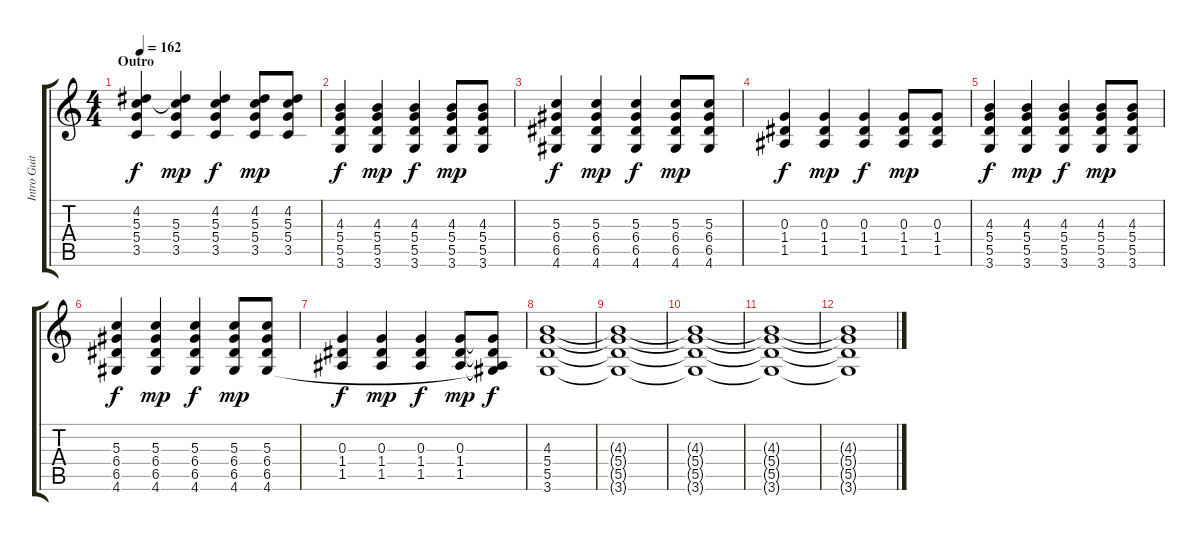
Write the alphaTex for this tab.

\track ("Intro Guitar Clean A" "Intro Guit") {instrument electricguitarjazz}
\staff {score tabs}
\tuning (E4 B3 G3 D3 A2 E2) {hide}
\ts (4 4)
\section ("" "Outro")
\tempo 162
\clef g2
\ks c
(4.2 5.3 5.4 3.5).4{dy f} (4.2{t} 5.3 5.4 3.5).4{dy mp} (4.2 5.3 5.4 3.5).4{dy f} (4.2 5.3 5.4 3.5).8{dy mp} (4.2 5.3 5.4 3.5).8 |
(4.3 5.4 5.5 3.6).4{dy f} (4.3 5.4 5.5 3.6).4{dy mp} (4.3 5.4 5.5 3.6).4{dy f} (4.3 5.4 5.5 3.6).8{dy mp} (4.3 5.4 5.5 3.6).8 |
(5.3 6.4 6.5 4.6).4{dy f} (5.3 6.4 6.5 4.6).4{dy mp} (5.3 6.4 6.5 4.6).4{dy f} (5.3 6.4 6.5 4.6).8{dy mp} (5.3 6.4 6.5 4.6).8 |
(0.3 1.4 1.5).4{dy f} (0.3 1.4 1.5).4{dy mp} (0.3 1.4 1.5).4{dy f} (0.3 1.4 1.5).8{dy mp} (0.3 1.4 1.5).8 |
(4.3 5.4 5.5 3.6).4{dy f} (4.3 5.4 5.5 3.6).4{dy mp} (4.3 5.4 5.5 3.6).4{dy f} (4.3 5.4 5.5 3.6).8{dy mp} (4.3 5.4 5.5 3.6).8 |
(5.3 6.4 6.5 4.6).4{dy f} (5.3 6.4 6.5 4.6).4{dy mp} (5.3 6.4 6.5 4.6).4{dy f} (5.3 6.4 6.5 4.6).8{dy mp} (5.3 6.4 6.5 4.6).8 |
(0.3 1.4 1.5).4{dy f} (0.3 1.4 1.5).4{dy mp} (0.3 1.4 1.5).4{dy f} (0.3 1.4 1.5).8{dy mp} (0.3{t} 1.4{t} 1.5{t} 4.6{t}).8{dy f} |
(4.3 5.4 5.5 3.6).1 |
(4.3{t} 5.4{t} 5.5{t} 3.6{t}).1 |
(4.3{t} 5.4{t} 5.5{t} 3.6{t}).1 |
(4.3{t} 5.4{t} 5.5{t} 3.6{t}).1 |
(4.3{t} 5.4{t} 5.5{t} 3.6{t}).1
